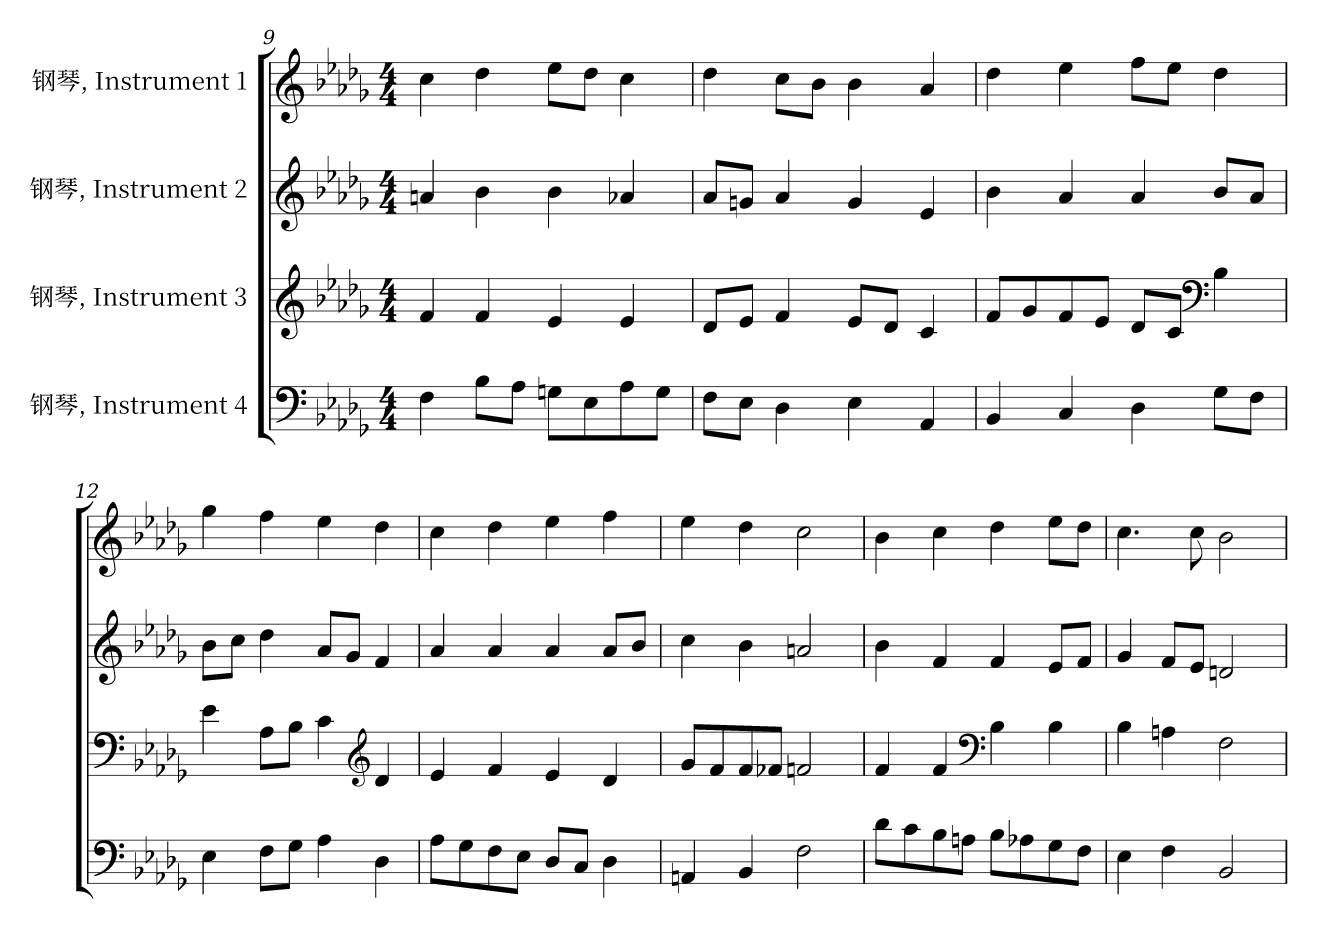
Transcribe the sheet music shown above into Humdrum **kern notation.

**kern	**kern	**kern	**kern
*part4	*part3	*part2	*part1
*staff4	*staff3	*staff2	*staff1
*I"钢琴, Instrument 4	*I"钢琴, Instrument 3	*I"钢琴, Instrument 2	*I"钢琴, Instrument 1
*clefF4	*clefG2	*clefG2	*clefG2
*k[b-e-a-d-g-]	*k[b-e-a-d-g-]	*k[b-e-a-d-g-]	*k[b-e-a-d-g-]
*M4/4	*M4/4	*M4/4	*M4/4
=9	=9	=9	=9
4F\	4f/	4an/	4cc\
8B-\L	4f/	4b-\	4dd-\
8A-\J	.	.	.
8Gn\L	4e-/	4b-\	8ee-\L
8E-\	.	.	8dd-\J
8A-\	4e-/	4a-X/	4cc\
8G\J	.	.	.
=10	=10	=10	=10
8F\L	8d-/L	8a-/L	4dd-\
8E-\J	8e-/J	8gn/J	.
4D-\	4f/	4a-/	8cc\L
.	.	.	8b-\J
4E-\	8e-/L	4g/	4b-\
.	8d-/J	.	.
4AA-/	4c/	4e-/	4a-/
=11	=11	=11	=11
4BB-/	8f/L	4b-\	4dd-\
.	8g-/	.	.
4C/	8f/	4a-/	4ee-\
.	8e-/J	.	.
4D-\	8d-/L	4a-/	8ff\L
.	8c/J	.	8ee-\J
*	*clefF4	*	*
8G-\L	4B-\	8b-/L	4dd-\
8F\J	.	8a-/J	.
!!LO:PB:g=z
=12	=12	=12	=12
4E-\	4e-\	8b-\L	4gg-\
.	.	8cc\J	.
8F\L	8A-\L	4dd-\	4ff\
8G-\J	8B-\J	.	.
4A-\	4c\	8a-/L	4ee-\
.	.	8g-/J	.
*	*clefG2	*	*
4D-\	4d-/	4f/	4dd-\
=13	=13	=13	=13
8A-\L	4e-/	4a-/	4cc\
8G-\	.	.	.
8F\	4f/	4a-/	4dd-\
8E-\J	.	.	.
8D-/L	4e-/	4a-/	4ee-\
8C/J	.	.	.
4D-\	4d-/	8a-/L	4ff\
.	.	8b-/J	.
=14	=14	=14	=14
4AAn/	8g-/L	4cc\	4ee-\
.	8f/	.	.
4BB-/	8f/	4b-\	4dd-\
.	8f-X/J	.	.
2F\	2fn/	2an/	2cc\
=15	=15	=15	=15
8d-\L	4f/	4b-\	4b-\
8c\	.	.	.
8B-\	4f/	4f/	4cc\
8An\J	.	.	.
*	*clefF4	*	*
8B-\L	4B-\	4f/	4dd-\
8A-X\	.	.	.
8G-\	4B-\	8e-/L	8ee-\L
8F\J	.	8f/J	8dd-\J
=16	=16	=16	=16
4E-\	4B-\	4g-/	4.cc\
4F\	4An\	8f/L	.
.	.	8e-/J	8cc\
2BB-/	2F\	2dn/	2b-\
=	=	=	=
*-	*-	*-	*-
